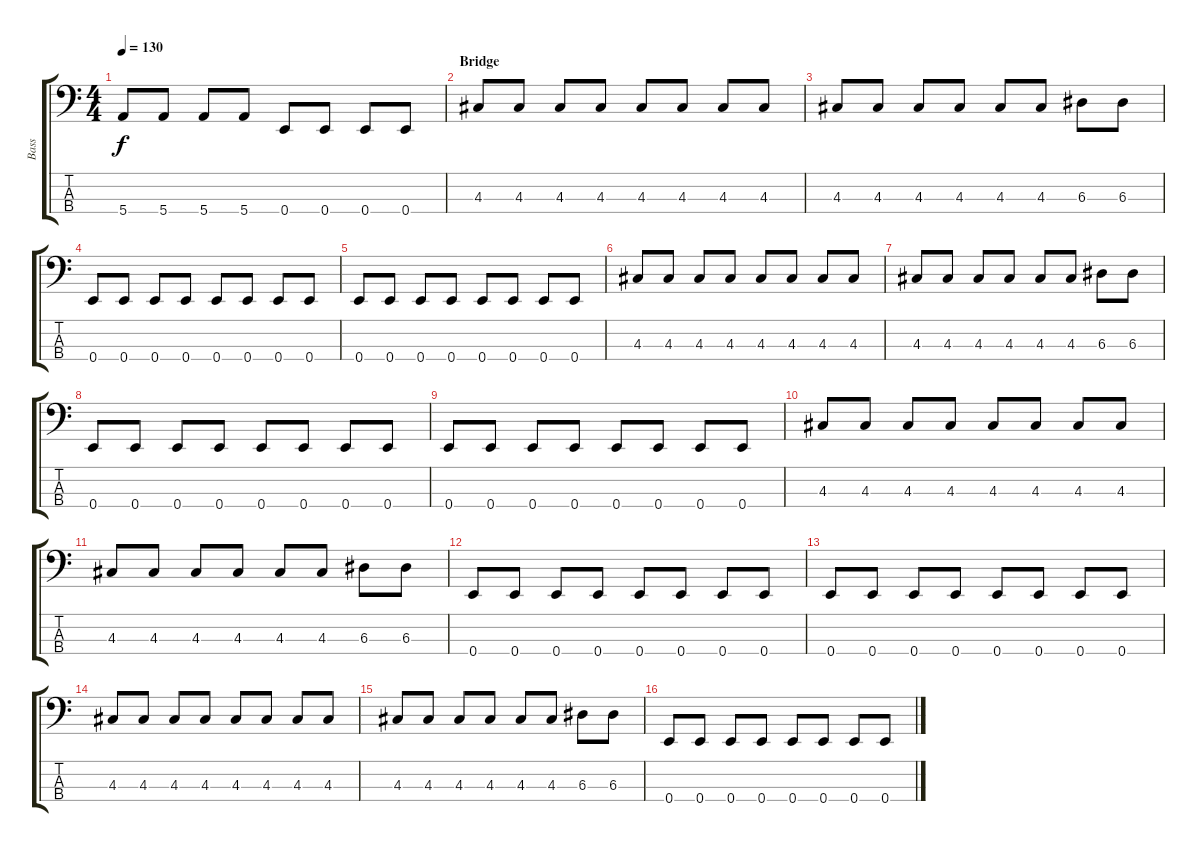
\track ("Bass" "Bass") {instrument electricbasspick}
\staff {score tabs}
\tuning (G2 D2 A1 E1) {hide}
\ts (4 4)
\tempo 130
\clef f4
\ks c
5.4.8{dy f} 5.4.8 5.4.8 5.4.8 0.4.8 0.4.8 0.4.8 0.4.8 |
\section ("" "Bridge")
4.3.8 4.3.8 4.3.8 4.3.8 4.3.8 4.3.8 4.3.8 4.3.8 |
4.3.8 4.3.8 4.3.8 4.3.8 4.3.8 4.3.8 6.3.8 6.3.8 |
0.4.8 0.4.8 0.4.8 0.4.8 0.4.8 0.4.8 0.4.8 0.4.8 |
0.4.8 0.4.8 0.4.8 0.4.8 0.4.8 0.4.8 0.4.8 0.4.8 |
4.3.8 4.3.8 4.3.8 4.3.8 4.3.8 4.3.8 4.3.8 4.3.8 |
4.3.8 4.3.8 4.3.8 4.3.8 4.3.8 4.3.8 6.3.8 6.3.8 |
0.4.8 0.4.8 0.4.8 0.4.8 0.4.8 0.4.8 0.4.8 0.4.8 |
0.4.8 0.4.8 0.4.8 0.4.8 0.4.8 0.4.8 0.4.8 0.4.8 |
4.3.8 4.3.8 4.3.8 4.3.8 4.3.8 4.3.8 4.3.8 4.3.8 |
4.3.8 4.3.8 4.3.8 4.3.8 4.3.8 4.3.8 6.3.8 6.3.8 |
0.4.8 0.4.8 0.4.8 0.4.8 0.4.8 0.4.8 0.4.8 0.4.8 |
0.4.8 0.4.8 0.4.8 0.4.8 0.4.8 0.4.8 0.4.8 0.4.8 |
4.3.8 4.3.8 4.3.8 4.3.8 4.3.8 4.3.8 4.3.8 4.3.8 |
4.3.8 4.3.8 4.3.8 4.3.8 4.3.8 4.3.8 6.3.8 6.3.8 |
0.4.8 0.4.8 0.4.8 0.4.8 0.4.8 0.4.8 0.4.8 0.4.8
